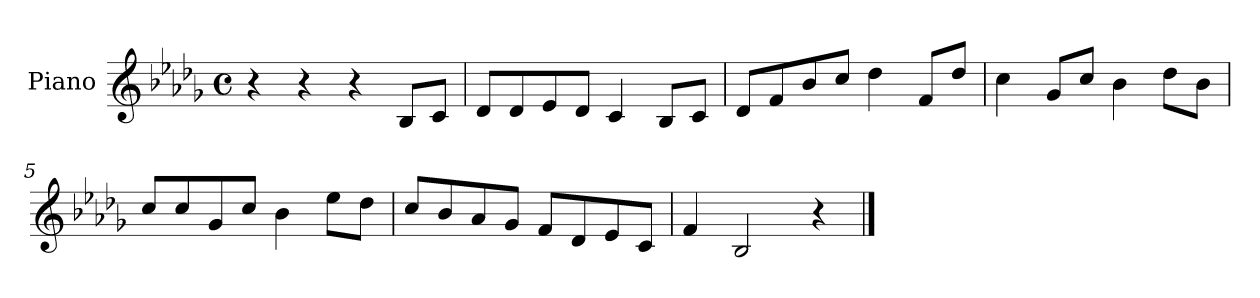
**kern
*part1
*staff1
*I"Piano
*I'Pno
*clefG2
*k[b-e-a-d-g-]
*b-:
*M4/4
*met(c)
=1
4r
4r
4r
8B-/L
8c/J
=2
8d-/L
8d-/
8e-/
8d-/J
4c/
8B-/L
8c/J
=3
8d-/L
8f/
8b-/
8cc/J
4dd-\
8f/L
8dd-/J
=4
4cc\
8g-/L
8cc/J
4b-\
8dd-\L
8b-\J
=5
8cc/L
8cc/
8g-/
8cc/J
4b-\
8ee-\L
8dd-\J
=6
8cc/L
8b-/
8a-/
8g-/J
8f/L
8d-/
8e-/
8c/J
=7
4f/
2B-/
4r
==
*-
